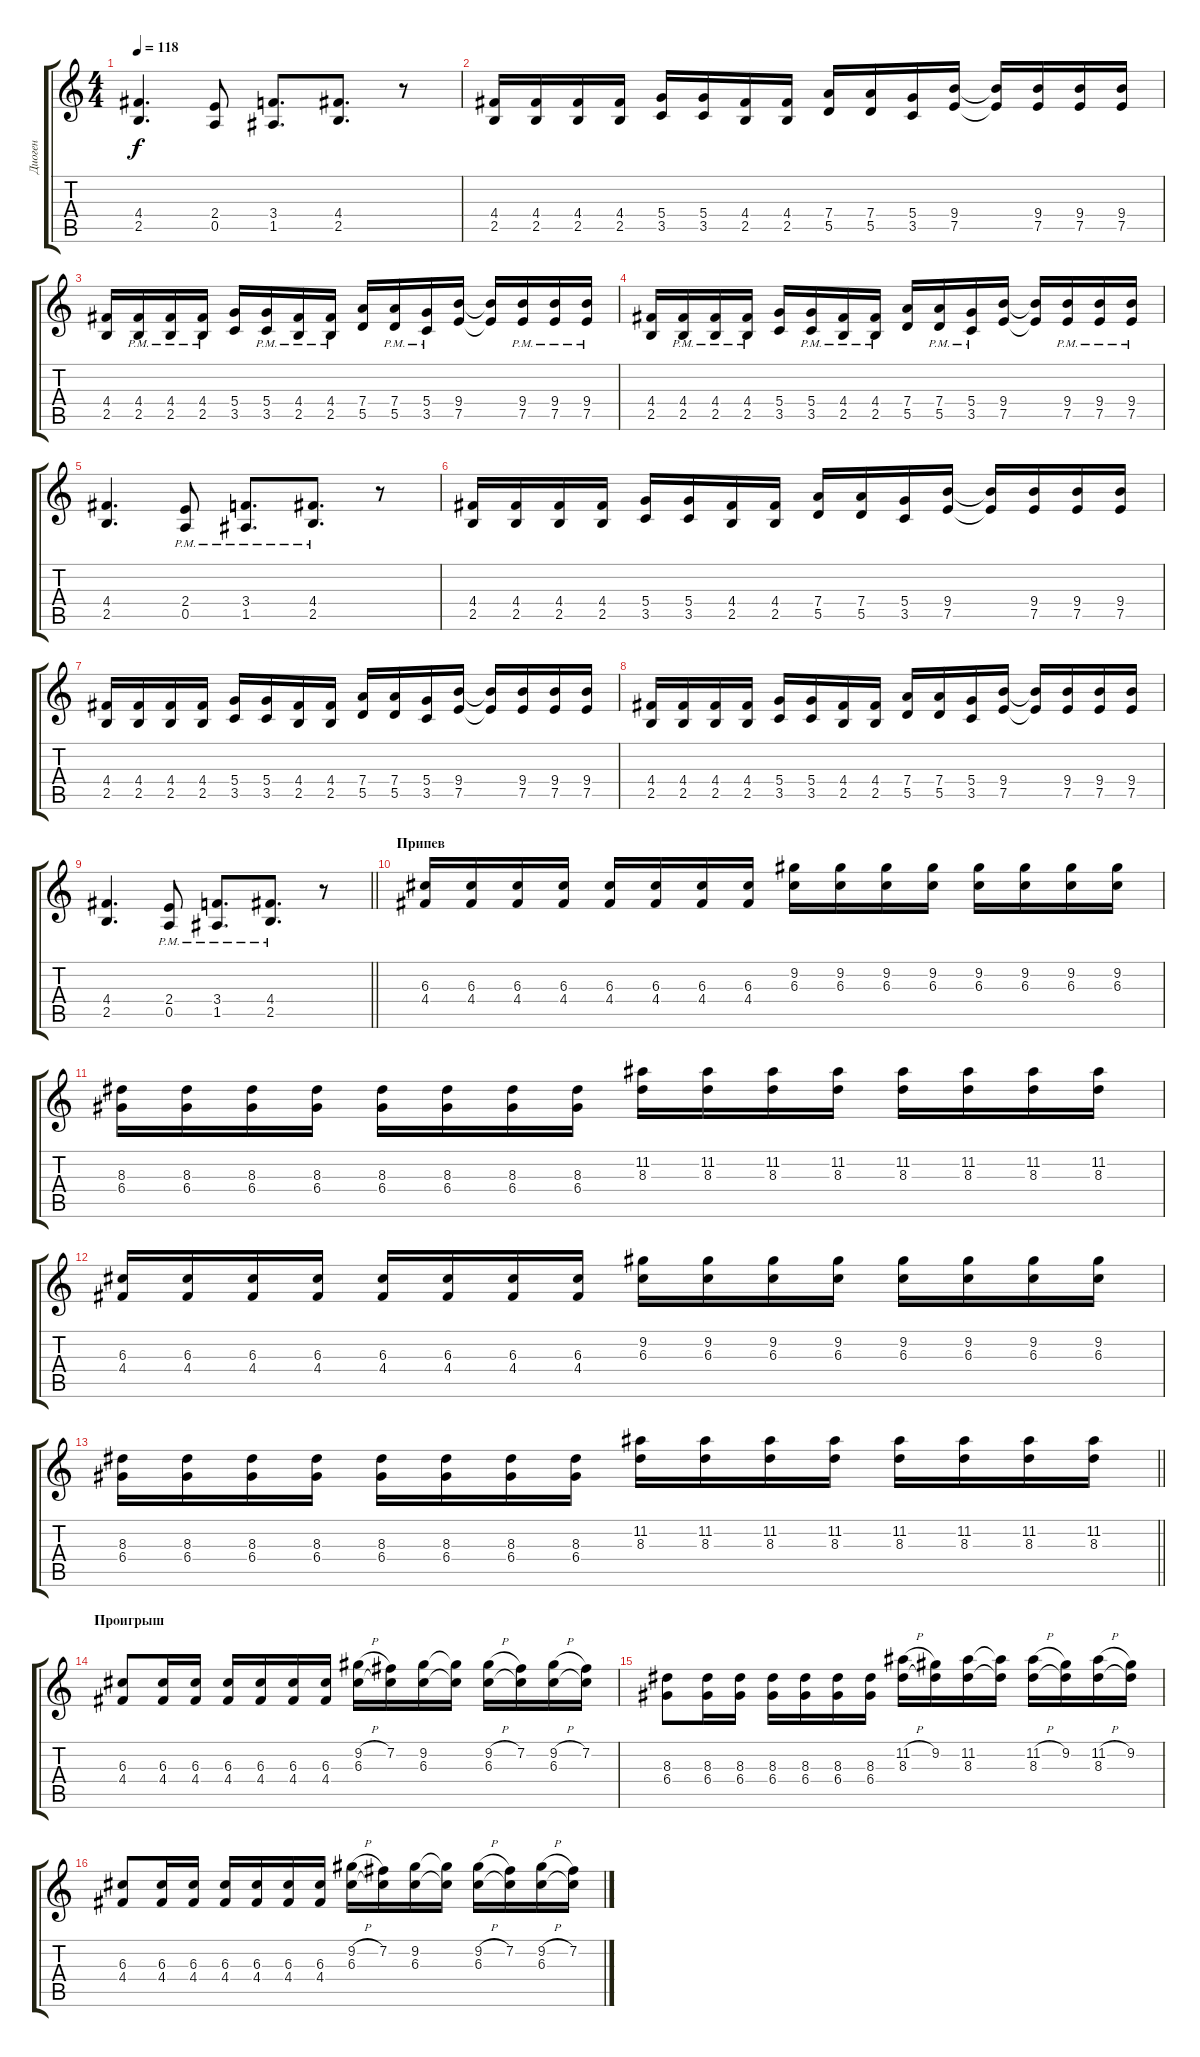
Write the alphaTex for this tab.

\track ("Диоген" "Диоген") {instrument distortionguitar}
\staff {score tabs}
\tuning (E4 B3 G3 D3 A2 E2) {hide}
\ts (4 4)
\tempo 118
\clef g2
\ks c
(4.4 2.5).4{d dy f} (2.4 0.5).8 (3.4 1.5).8{d} (4.4 2.5).8{d} r.8 |
(4.4 2.5).16 (4.4 2.5).16 (4.4 2.5).16 (4.4 2.5).16 (5.4 3.5).16 (5.4 3.5).16 (4.4 2.5).16 (4.4 2.5).16 (7.4 5.5).16 (7.4 5.5).16 (5.4 3.5).16 (9.4 7.5).16 (9.4{t} 7.5{t}).16 (9.4 7.5).16 (9.4 7.5).16 (9.4 7.5).16 |
(4.4 2.5).16 (4.4{pm} 2.5{pm}).16 (4.4{pm} 2.5{pm}).16 (4.4{pm} 2.5{pm}).16 (5.4 3.5).16 (5.4{pm} 3.5{pm}).16 (4.4{pm} 2.5{pm}).16 (4.4{pm} 2.5{pm}).16 (7.4 5.5).16 (7.4{pm} 5.5{pm}).16 (5.4{pm} 3.5{pm}).16 (9.4 7.5).16 (9.4{t} 7.5{t}).16 (9.4{pm} 7.5{pm}).16 (9.4{pm} 7.5{pm}).16 (9.4{pm} 7.5{pm}).16 |
(4.4 2.5).16 (4.4{pm} 2.5{pm}).16 (4.4{pm} 2.5{pm}).16 (4.4{pm} 2.5{pm}).16 (5.4 3.5).16 (5.4{pm} 3.5{pm}).16 (4.4{pm} 2.5{pm}).16 (4.4{pm} 2.5{pm}).16 (7.4 5.5).16 (7.4{pm} 5.5{pm}).16 (5.4{pm} 3.5{pm}).16 (9.4 7.5).16 (9.4{t} 7.5{t}).16 (9.4{pm} 7.5{pm}).16 (9.4{pm} 7.5{pm}).16 (9.4{pm} 7.5{pm}).16 |
(4.4 2.5).4{d} (2.4{pm} 0.5{pm}).8 (3.4{pm} 1.5{pm}).8{d} (4.4{pm} 2.5{pm}).8{d} r.8 |
(4.4 2.5).16 (4.4 2.5).16 (4.4 2.5).16 (4.4 2.5).16 (5.4 3.5).16 (5.4 3.5).16 (4.4 2.5).16 (4.4 2.5).16 (7.4 5.5).16 (7.4 5.5).16 (5.4 3.5).16 (9.4 7.5).16 (9.4{t} 7.5{t}).16 (9.4 7.5).16 (9.4 7.5).16 (9.4 7.5).16 |
(4.4 2.5).16 (4.4 2.5).16 (4.4 2.5).16 (4.4 2.5).16 (5.4 3.5).16 (5.4 3.5).16 (4.4 2.5).16 (4.4 2.5).16 (7.4 5.5).16 (7.4 5.5).16 (5.4 3.5).16 (9.4 7.5).16 (9.4{t} 7.5{t}).16 (9.4 7.5).16 (9.4 7.5).16 (9.4 7.5).16 |
(4.4 2.5).16 (4.4 2.5).16 (4.4 2.5).16 (4.4 2.5).16 (5.4 3.5).16 (5.4 3.5).16 (4.4 2.5).16 (4.4 2.5).16 (7.4 5.5).16 (7.4 5.5).16 (5.4 3.5).16 (9.4 7.5).16 (9.4{t} 7.5{t}).16 (9.4 7.5).16 (9.4 7.5).16 (9.4 7.5).16 |
\barLineRight lightlight
(4.4 2.5).4{d} (2.4{pm} 0.5{pm}).8 (3.4{pm} 1.5{pm}).8{d} (4.4{pm} 2.5{pm}).8{d} r.8 |
\section ("" "Припев")
(6.3 4.4).16 (6.3 4.4).16 (6.3 4.4).16 (6.3 4.4).16 (6.3 4.4).16 (6.3 4.4).16 (6.3 4.4).16 (6.3 4.4).16 (9.2 6.3).16 (9.2 6.3).16 (9.2 6.3).16 (9.2 6.3).16 (9.2 6.3).16 (9.2 6.3).16 (9.2 6.3).16 (9.2 6.3).16 |
(8.3 6.4).16 (8.3 6.4).16 (8.3 6.4).16 (8.3 6.4).16 (8.3 6.4).16 (8.3 6.4).16 (8.3 6.4).16 (8.3 6.4).16 (11.2 8.3).16 (11.2 8.3).16 (11.2 8.3).16 (11.2 8.3).16 (11.2 8.3).16 (11.2 8.3).16 (11.2 8.3).16 (11.2 8.3).16 |
(6.3 4.4).16 (6.3 4.4).16 (6.3 4.4).16 (6.3 4.4).16 (6.3 4.4).16 (6.3 4.4).16 (6.3 4.4).16 (6.3 4.4).16 (9.2 6.3).16 (9.2 6.3).16 (9.2 6.3).16 (9.2 6.3).16 (9.2 6.3).16 (9.2 6.3).16 (9.2 6.3).16 (9.2 6.3).16 |
\barLineRight lightlight
(8.3 6.4).16 (8.3 6.4).16 (8.3 6.4).16 (8.3 6.4).16 (8.3 6.4).16 (8.3 6.4).16 (8.3 6.4).16 (8.3 6.4).16 (11.2 8.3).16 (11.2 8.3).16 (11.2 8.3).16 (11.2 8.3).16 (11.2 8.3).16 (11.2 8.3).16 (11.2 8.3).16 (11.2 8.3).16 |
\section ("" "Проигрыш")
(6.3 4.4).8 (6.3 4.4).16 (6.3 4.4).16 (6.3 4.4).16 (6.3 4.4).16 (6.3 4.4).16 (6.3 4.4).16 (9.2{h} 6.3).16 (7.2 6.3{t}).16 (9.2 6.3).16 (9.2{t} 6.3{t}).16 (9.2{h} 6.3).16 (7.2 6.3{t}).16 (9.2{h} 6.3).16 (7.2 6.3{t}).16 |
(8.3 6.4).8 (8.3 6.4).16 (8.3 6.4).16 (8.3 6.4).16 (8.3 6.4).16 (8.3 6.4).16 (8.3 6.4).16 (11.2{h} 8.3).16 (9.2 8.3{t}).16 (11.2 8.3).16 (11.2{t} 8.3{t}).16 (11.2{h} 8.3).16 (9.2 8.3{t}).16 (11.2{h} 8.3).16 (9.2 8.3{t}).16 |
(6.3 4.4).8 (6.3 4.4).16 (6.3 4.4).16 (6.3 4.4).16 (6.3 4.4).16 (6.3 4.4).16 (6.3 4.4).16 (9.2{h} 6.3).16 (7.2 6.3{t}).16 (9.2 6.3).16 (9.2{t} 6.3{t}).16 (9.2{h} 6.3).16 (7.2 6.3{t}).16 (9.2{h} 6.3).16 (7.2 6.3{t}).16
